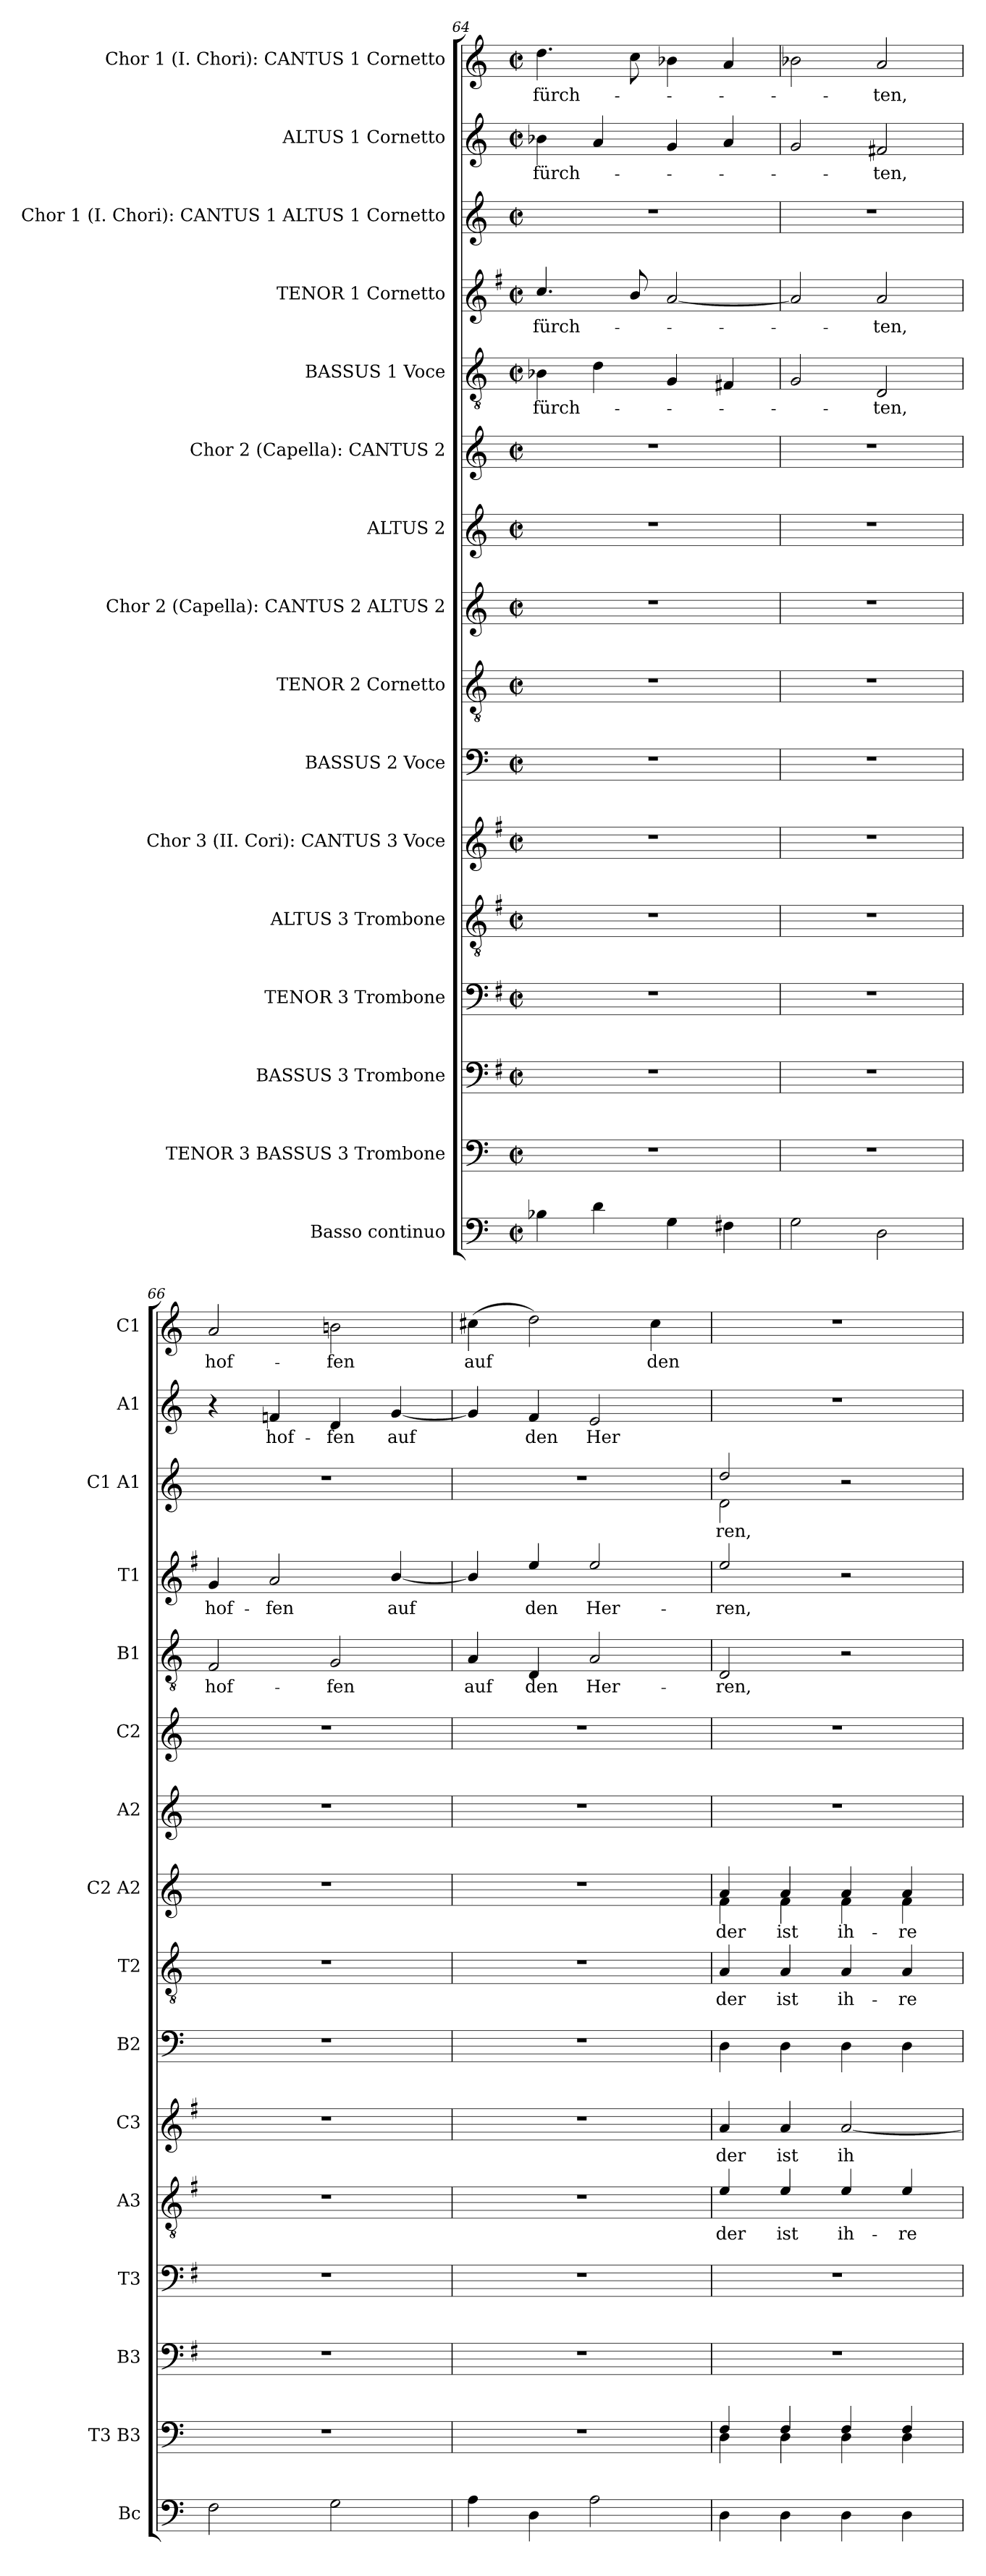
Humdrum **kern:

**kern	**kern	**kern	**kern	**kern	**text	**kern	**text	**kern	**kern	**text	**kern	**text	**kern	**kern	**kern	**text	**kern	**text	**kern	**text	**kern	**text	**kern	**text
*part16	*part15	*part14	*part13	*part12	*part12	*part11	*part11	*part10	*part9	*part9	*part8	*part8	*part7	*part6	*part5	*part5	*part4	*part4	*part3	*part3	*part2	*part2	*part1	*part1
*staff16	*staff15	*staff14	*staff13	*staff12	*staff12	*staff11	*staff11	*staff10	*staff9	*staff9	*staff8	*staff8	*staff7	*staff6	*staff5	*staff5	*staff4	*staff4	*staff3	*staff3	*staff2	*staff2	*staff1	*staff1
*I"Basso continuo	*I"TENOR 3 BASSUS 3 Trombone	*I"BASSUS 3 Trombone	*I"TENOR 3 Trombone	*I"ALTUS 3 Trombone	*	*I"Chor 3 (II. Cori): CANTUS 3 Voce	*	*I"BASSUS 2 Voce	*I"TENOR 2 Cornetto	*	*I"Chor 2 (Capella): CANTUS 2 ALTUS 2	*	*I"ALTUS 2	*I"Chor 2 (Capella): CANTUS 2	*I"BASSUS 1 Voce	*	*I"TENOR 1 Cornetto	*	*I"Chor 1 (I. Chori): CANTUS 1 ALTUS 1 Cornetto	*	*I"ALTUS 1 Cornetto	*	*I"Chor 1 (I. Chori): CANTUS 1 Cornetto	*
*I'Bc	*I'T3 B3	*I'B3	*I'T3	*I'A3	*	*I'C3	*	*I'B2	*I'T2	*	*I'C2 A2	*	*I'A2	*I'C2	*I'B1	*	*I'T1	*	*I'C1 A1	*	*I'A1	*	*I'C1	*
*clefF4	*clefF4	*clefF4	*clefF4	*clefGv2	*	*clefG2	*	*clefF4	*clefGv2	*	*clefG2	*	*clefG2	*clefG2	*clefGv2	*	*clefG2	*	*clefG2	*	*clefG2	*	*clefG2	*
*	*	*ITrd4c7	*ITrd4c7	*ITrd4c7	*	*ITrd4c7	*	*	*	*	*	*	*	*	*	*	*ITrd4c7	*	*	*	*	*	*	*
*k[]	*k[]	*k[]	*k[]	*k[]	*	*k[]	*	*k[]	*k[]	*	*k[]	*	*k[]	*k[]	*k[]	*	*k[]	*	*k[]	*	*k[]	*	*k[]	*
*M2/2	*M2/2	*M2/2	*M2/2	*M2/2	*	*M2/2	*	*M2/2	*M2/2	*	*M2/2	*	*M2/2	*M2/2	*M2/2	*	*M2/2	*	*M2/2	*	*M2/2	*	*M2/2	*
*met(c|)	*met(c|)	*met(c|)	*met(c|)	*met(c|)	*	*met(c|)	*	*met(c|)	*met(c|)	*	*met(c|)	*	*met(c|)	*met(c|)	*met(c|)	*	*met(c|)	*	*met(c|)	*	*met(c|)	*	*met(c|)	*
=64	=64	=64	=64	=64	=64	=64	=64	=64	=64	=64	=64	=64	=64	=64	=64	=64	=64	=64	=64	=64	=64	=64	=64	=64
4B-X\	1r	1r	1r	1r	.	1r	.	1r	1r	.	1r	.	1r	1r	4B-X\	fürch-	4.f/	fürch-	1r	.	4b-X\	fürch-	4.dd\	fürch-
4d\	.	.	.	.	.	.	.	.	.	.	.	.	.	.	4d\	.	.	.	.	.	4a/	.	.	.
.	.	.	.	.	.	.	.	.	.	.	.	.	.	.	.	.	8e/	.	.	.	.	.	8cc\	.
4G\	.	.	.	.	.	.	.	.	.	.	.	.	.	.	4G/	.	[2d/	.	.	.	4g/	.	4b-X\	.
4F#X\	.	.	.	.	.	.	.	.	.	.	.	.	.	.	4F#X/	.	.	.	.	.	4a/	.	4a/	.
=65	=65	=65	=65	=65	=65	=65	=65	=65	=65	=65	=65	=65	=65	=65	=65	=65	=65	=65	=65	=65	=65	=65	=65	=65
2G\	1r	1r	1r	1r	.	1r	.	1r	1r	.	1r	.	1r	1r	2G/	.	2d/]	.	1r	.	2g/	.	2b-X\	.
2D\	.	.	.	.	.	.	.	.	.	.	.	.	.	.	2D/	-ten,	2d/	-ten,	.	.	2f#X/	-ten,	2a/	-ten,
=66	=66	=66	=66	=66	=66	=66	=66	=66	=66	=66	=66	=66	=66	=66	=66	=66	=66	=66	=66	=66	=66	=66	=66	=66
2F\	1r	1r	1r	1r	.	1r	.	1r	1r	.	1r	.	1r	1r	2F/	hof-	4c/	hof-	1r	.	4r	.	2a/	hof-
.	.	.	.	.	.	.	.	.	.	.	.	.	.	.	.	.	2d/	-fen	.	.	4fn/	hof-	.	.
2G\	.	.	.	.	.	.	.	.	.	.	.	.	.	.	2G/	-fen	.	.	.	.	4d/	-fen	2bn\	-fen
.	.	.	.	.	.	.	.	.	.	.	.	.	.	.	.	.	[4e/	auf	.	.	[4g/	auf	.	.
=67	=67	=67	=67	=67	=67	=67	=67	=67	=67	=67	=67	=67	=67	=67	=67	=67	=67	=67	=67	=67	=67	=67	=67	=67
4A\	1r	1r	1r	1r	.	1r	.	1r	1r	.	1r	.	1r	1r	4A/	auf	4e/]	.	1r	.	4g/]	.	(4cc#X\	auf
4D\	.	.	.	.	.	.	.	.	.	.	.	.	.	.	4D/	den	4a/	den	.	.	4f/	den	2dd\)	.
2A\	.	.	.	.	.	.	.	.	.	.	.	.	.	.	2A/	Her-	2a/	Her-	.	.	2e/	Her -	.	.
.	.	.	.	.	.	.	.	.	.	.	.	.	.	.	.	.	.	.	.	.	.	.	4cc#\	den
!!LO:PB:g=z
=68	=68	=68	=68	=68	=68	=68	=68	=68	=68	=68	=68	=68	=68	=68	=68	=68	=68	=68	=68	=68	=68	=68	=68	=68
*	*^	*	*	*	*	*	*	*	*	*	*^	*	*	*	*	*	*	*	*^	*	*	*	*	*
4D\	4F/	4D\	1r	1r	4A/	der	4d/	der	4D\	4A/	der	4a/	4f\	der	1r	1r	2D/	ren,	2a/	ren,	2dd/	2d\	ren,	1r	.	1r	.
4D\	4F/	4D\	.	.	4A/	ist	4d/	ist	4D\	4A/	ist	4a/	4f\	ist	.	.	.	.	.	.	.	.	.	.	.	.	.
4D\	4F/	4D\	.	.	4A/	ih-	[2d/	ih-	4D\	4A/	ih-	4a/	4f\	ih-	.	.	2r	.	2r	.	2r	2ryy	.	.	.	.	.
4D\	4F/	4D\	.	.	4A/	re	.	.	4D\	4A/	re	4a/	4f\	re	.	.	.	.	.	.	.	.	.	.	.	.	.
*	*v	*v	*	*	*	*	*	*	*	*	*	*v	*v	*	*	*	*	*	*	*	*v	*v	*	*	*	*	*
=	=	=	=	=	=	=	=	=	=	=	=	=	=	=	=	=	=	=	=	=	=	=	=	=
*-	*-	*-	*-	*-	*-	*-	*-	*-	*-	*-	*-	*-	*-	*-	*-	*-	*-	*-	*-	*-	*-	*-	*-	*-
